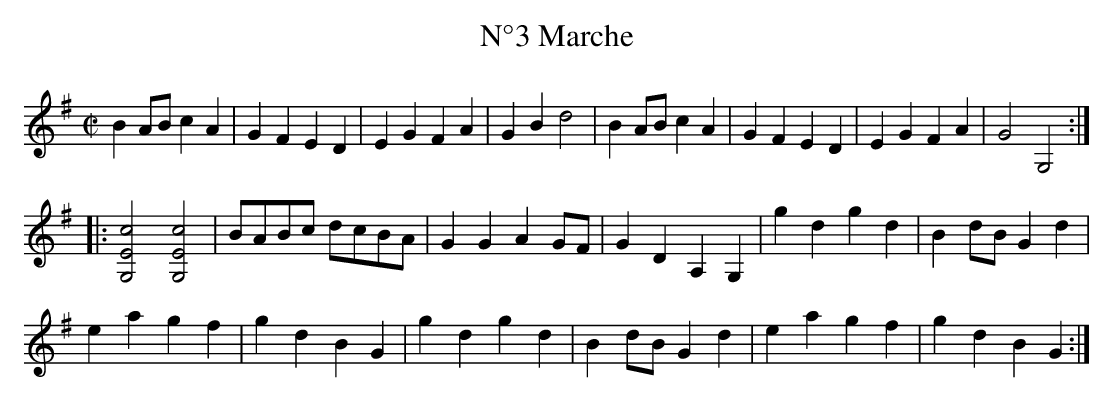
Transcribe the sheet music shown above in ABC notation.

X:1
T:N°3 Marche
M:C|
K:Gmaj
L:1/4
B A/2B/2 c A|G F E D|E G F A|G B d2|B A/2B/2 c A|G F E D|E G F A|G2 G,2:|
|:[G,Ec]2 [G,Ec]2|B/2A/2B/2c/2 d/2c/2B/2A/2|G G A G/2F/2|G D A, G,|g d g d|B d/2B/2 G d|
e a g f|g d B G|g d g d|B d/2B/2 G d|e a g f|g d B G:|]
